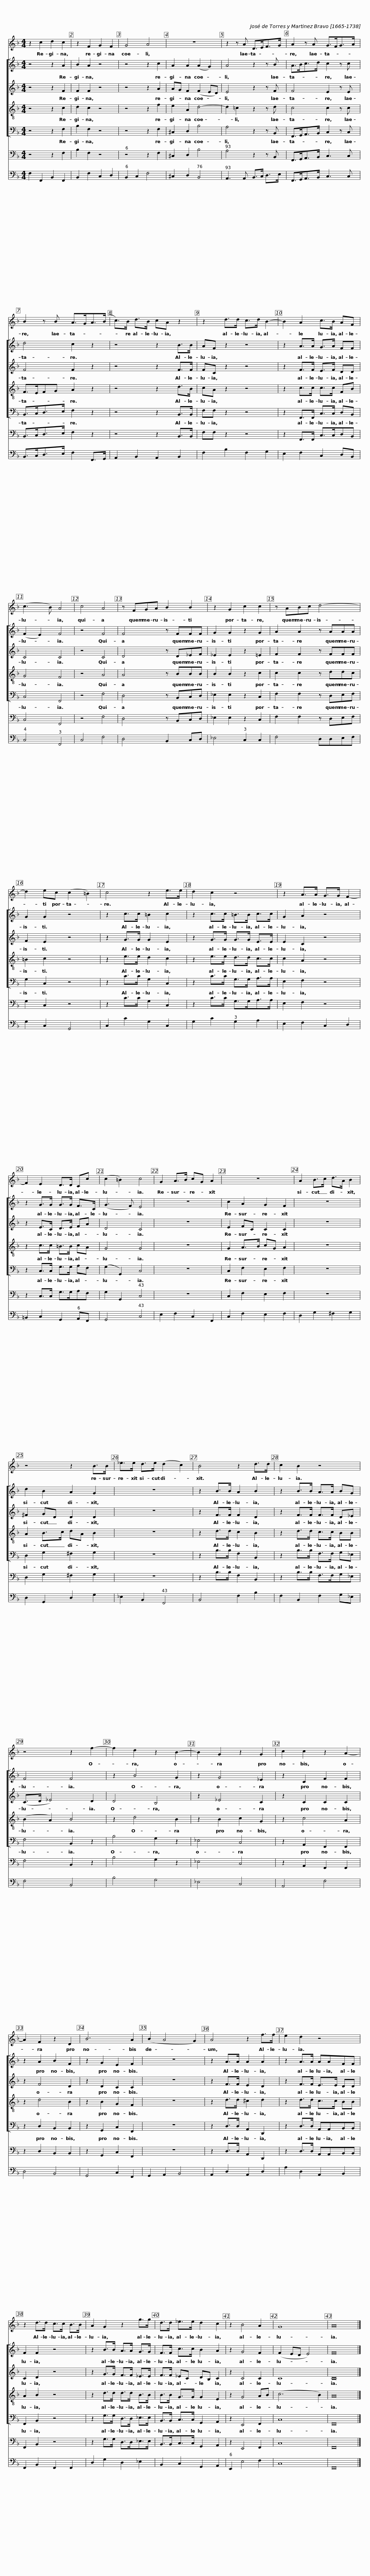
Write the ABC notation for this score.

X:1
%%score 1 [ 2 3 4 5 ] 6 7
L:1/8
M:4/4
I:linebreak $
K:F
V:1 treble
V:2 treble
V:3 treble
V:4 treble-8 transpose=-12
V:5 bass
V:6 bass
V:7 bass
V:1
 z2 c2 d2 c2 | z2 F2 G2 F2 | G4 A4 | z8 | z2 z A D>EF>G |$ %5
 A2 z A G>FG>A | B2 z B A>GA>(B | c>)B d>B cA z2 | z2 d>d c>d B2- |$ B2 A2 c>B AF | %10
 (c3 B) A4 | c4 A4 | z FGA B2 B2 | z2 G2 c2 c2 |$ z ABc d4- | %15
 d2 ec (c2 =B2) | c4 z2 e>e | d2 c2 z4 |$ z2 A>A G>G F2- | F2 E2 D>D Cc | %20
 (c2 =B2) c4 | G2 A>B cG A2 | z8 |$ A2 B>c d>A B2 | z4 z2 B>B | %25
 _e>e d>e (d2 c2) | B4 z2 d>d | c2 B2 z4 |$ z4 z2 f2- | f2 d2 z2 B2- | %30
 B2 G2 z2 G2 | c2 c2 z2 A2- | A2 F2 z2 D2 | B6 A2 |$ (B2 A4 G2) | %35
 A4 z2 f>f | e2 d2 z4 | z2 d>d c>c B>B |$ A2 G2 z2 g>g | d>d _e>e d2 c2 | %40
 z2 B4 A2 | G8 | A16 |] %43
V:2
 z4 z2 A2 | B2 A2 z4 | z4 z2 c2 | A2 A2 (A2 G2) | A4 z2 z B |$ %5
 A>Bc>d c2 z c | d4 c2 z2 | z4 z2 B>B | AF z2 z4 |$ z2 A>A G>A FF | %10
 (F2 E2) F4 | z4 F4 | F4 z FFF | G2 G2 z2 G2 |$ A2 A2 z AAA | %15
 G2 G2 z4 | z2 c>c =B2 c2 | z2 c>c =B>B c>c |$ G2 A2 z4 | z2 G>G G>G F>C | %20
 (G3 F) E4 | z8 | c2 A2 G2 F2 |$ z8 | d2 B2 A2 G2 | %25
 z8 | z2 B>B A2 B2 | z2 B>B A>A BG |$ F4 F4 | z2 B4 G2 | %30
 z2 G4 _E2 | z2 C2 F2 F2 | z2 A2 B2 F2 | z2 G2 E2 F2 |$ z8 | %35
 z2 A>A A2 A2 | z2 A>A AAFF | F2 F2 z4 |$ z2 B>B A>A G>G | F>F c>c B2 A2 | %40
 z2 G4 F2 | (F2 ED E4) | F16 |] %43
V:3
 z4 z2 F2 | F2 F2 z4 | z4 z2 A2 | AG F2 (F2 ED) | E4 z2 z F |$ %5
 F4 E2 z E | F4 F2 z2 | z4 z2 F>F | FC z2 z4 |$ z2 F>F E>F DD | %10
 C4 C4 | z4 C4 | D4 z D_EF | _E2 E2 z2 =E2 |$ F2 F2 z FFF | %15
 F2 E2 z4 | z2 G>G G2 E2 | z2 G>G G>G E>E |$ E2 C2 z4 | z2 E>C D>E FA | %20
 D4 C4 | z8 | E2 FC C2 C2 |$ z8 | ^F2 GD D2 D2 | %25
 z8 | z2 F>F F2 D2 | z2 F>F F>F D_E |$ (C>D _E4) D2 | D4 B,4 | %30
 z2 _E4 C2 | z2 C2 C2 C2 | z2 F4 D2 | z2 D2 C2 C2 |$ z8 | %35
 z2 F>F E2 D2 | z2 F>F E>E DD | C2 D2 z4 |$ z2 G>G F>F _E>E | F>F _EC DB, C2 | %40
 z2 C4 C2 | C8 | C16 |] %43
V:4
 z4 z2 c2 | d2 c2 z4 | z4 z2 f2 | e2 A2 d4- | d2 =c2 z2 z d |$ %5
 c4 c2 z c | F>EFG A2 z2 | z4 z2 d>B | cA z2 z4 |$ z2 c>c c>c FB | %10
 G4 F4 | z4 A4 | A4 z BBB | B2 B2 z2 c2 |$ c2 c2 z ddc | %15
 =B2 c2 z4 | z2 e>e d2 c2 | z2 e>e d>d c>c |$ c2 A2 z4 | z2 c>c =B>B cA | %20
 G4 G4 | z8 | G2 A>B cG A2 |$ z8 | A2 B>c dA B2 | %25
 z8 | z2 d>d c2 B2 | z2 d>d c>c BB |$ (B2 A2) B4 | z2 d4 B2 | %30
 z2 B2 c2 G2 | z2 c4 A2 | z2 d4 B2 | z2 B2 G2 F2 |$ z8 | %35
 z2 d>d ^c2 d2 | z2 d>d c>c BB | A2 B2 z4 |$ z2 d>d d>d B>B | B>B G>G G2 E2 | %40
 z2 G4 AB | (c6 B2) | A16 |] %43
V:5
 z4 z2 F,2 | B,2 F,2 z4 | z4 z2 F,2 | ^C,2 D,2 B,4 | A,4 z2 z B,, |$ %5
 F,,>G,,A,,>B,, C,2 z C, | B,,>C,D,>E, F,2 z2 | z4 z2 B,,>B,, | F,F, z2 z4 |$ z2 F,,>F,, C,>C, D,B,, | %10
 C,4 F,,4 | z4 F,4 | D,4 z B,,C,D, | _E,2 E,2 z2 C,2 |$ F,2 F,2 z D,E,F, | %15
 G,2 C,2 z4 | z2 C>C G,2 C,2 | z2 C>C G,>G, A,>A, |$ E,2 F,2 z4 | z2 C,>C, G,>G, A,F, | %20
 (G,2 G,,2) C,4 | z8 | C,2 F,2 E,2 F,2 |$ z8 | D,2 G,2 ^F,2 G,2 | %25
 z8 | z2 B,>B, F,2 B,,2 | z2 B,>B, F,>F, G,_E, |$ F,4 B,,2 z2 | B,4 G,2 z2 | %30
 _E,4 C,4 | z2 A,,2 F,,2 F,,2 | z2 D,2 B,,2 B,,2 | z2 G,,2 C,2 F,,2 |$ z8 | %35
 z2 D,>D, A,,2 D,,2 | z2 D,>D, A,,A,,B,,B,, | F,,2 B,,2 z4 |$ z2 G,>G, D,>D, _E,>E, | B,,>B,, C,>C, G,,2 A,,2 | %40
 z2 E,,4 F,,2 | C,8 | F,,16 |] %43
V:6
 z4 z2 F,2 | B,2 F,2 z4 | z4 z2 F,2 | ^C,2 D,2 B,4 | A,4 z2 z B,, |$ %5
 F,,>G,,A,,>B,, C,3 C, | B,,>C,D,>E, F,2 z2 | z4 z2 B,,>B,, | F,F, z2 z4 |$ z2 F,,>F,, C,>C,D,B,, | %10
 C,4 F,,4 | z4 F,4 | D,4 z B,,C,D, | _E,2 E,2 z2 C,2 |$ F,2 F,2 z D,E,F, | %15
 G,2 C,2 z4 | z2 C>C G,2 C,2 | z2 C>C G,>G,A,>A, |$ E,2 F,2 z4 | z2 C,>C, G,>G,A,F, | %20
 G,2 G,,2 C,4 | z8 | C,2 F,2 E,2 F,2 |$ z8 | D,2 G,2 ^F,2 G,2 | %25
 z8 | z2 B,>B, F,2 B,,2 | z2 B,>B, F,>F,G,_E, |$ F,4 B,,2 z2 | B,4 G,2 z2 | %30
 _E,4 C,4 | z2 A,,2 F,,2 F,,2 | z2 D,2 B,,2 B,,2 | z2 G,,2 C,2 F,,2 |$ z8 | %35
 z2 D,>D, A,,2 D,,2 | z2 D,>D, A,,A,,B,,B,, | F,,2 B,,2 z4 |$ z2 G,>G, D,>D,_E,>E, | B,,>B,,C,>C, G,,2 A,,2 | %40
 z2 E,,4 F,,2 | C,8 | F,,16 |] %43
V:7
 F,2 F,,2 B,,2 F,,2 | B,,2 F,2 C,2 D,2 | B,,2 C,2 F,4 | ^C,2 D,2 B,,4 | A,,3 A,, B,,>C, D,>E, |$ %5
 F,,>G,,A,,>B,, C,3 C, | B,,>C,D,>E, F,2 F,,>G,, | A,,2 B,,2 A,,2 B,,2 | F,2 B,2 F,2 G,2 |$ E,2 F,2 C,2 D,B,, | %10
 C,4 F,,4 | C,4 F,4 | D,4 B,,2 C,D, | _E,4 C,2 C,2 |$ F,4 D,D,E,F, | %15
 G,2 C,2 G,,4 | C,2 C2 G,2 C,2 | G,2 C2 G,2 A,2 |$ E,2 F,2 C,2 D,2 | =B,,2 C,2 G,,2 A,,F,, | %20
 G,,4 C,4 | E,2 F,2 C,2 F,,2 | C,2 F,2 E,2 F,2 |$ D,2 G,2 ^F,2 G,2 | D,2 G,,2 D,2 G,2 | %25
 _E,2 B,,2 F,,4 | B,,4 F,2 B,2 | F,2 B,,2 F,2 G,_E, |$ F,4 B,,4 | B,4 G,4 | %30
 _E,4 C,4 | A,,4 F,4 | D,4 B,,4 | G,,4 C,2 F,,2 |$ G,,2 A,,2 B,,4 | %35
 A,,2 D,2 A,,2 D,2 | A,2 D,2 A,,2 B,,2 | F,,2 B,,2 F,,2 F,,2 |$ D,2 G,2 D,2 _E,2 | B,,2 C,2 G,,2 A,,2 | %40
 E,,2 E,4 F,2 | C,8 | F,,16 |] %43
